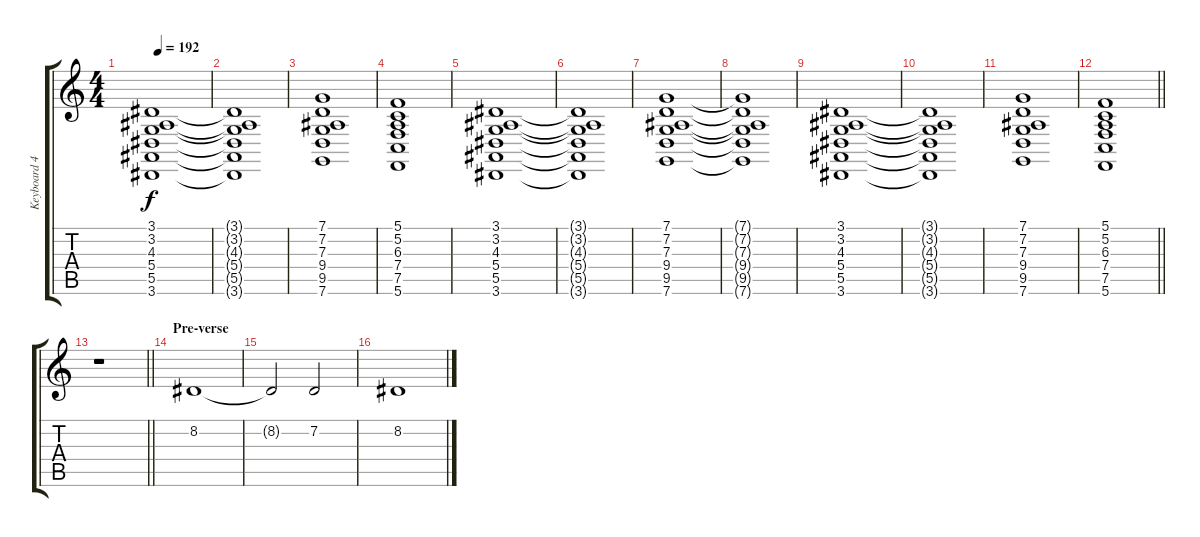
\track ("Keyboard 4" "Keyboard 4") {instrument fx7echoes}
\staff {score tabs}
\tuning (C4 G3 Eb3 Bb2 F2 C2) {hide}
\ts (4 4)
\tempo 192
\clef g2
\ks c
(3.1 3.2 4.3 5.4 5.5 3.6).1{dy f} |
(3.1{t} 3.2{t} 4.3{t} 5.4{t} 5.5{t} 3.6{t}).1 |
(7.1 7.2 7.3 9.4 9.5 7.6).1 |
(5.1 5.2 6.3 7.4 7.5 5.6).1 |
(3.1 3.2 4.3 5.4 5.5 3.6).1 |
(3.1{t} 3.2{t} 4.3{t} 5.4{t} 5.5{t} 3.6{t}).1 |
(7.1 7.2 7.3 9.4 9.5 7.6).1 |
(7.1{t} 7.2{t} 7.3{t} 9.4{t} 9.5{t} 7.6{t}).1 |
(3.1 3.2 4.3 5.4 5.5 3.6).1 |
(3.1{t} 3.2{t} 4.3{t} 5.4{t} 5.5{t} 3.6{t}).1 |
(7.1 7.2 7.3 9.4 9.5 7.6).1 |
\barLineRight lightlight
(5.1 5.2 6.3 7.4 7.5 5.6).1 |
\barLineRight lightlight
r.1 |
\section ("" "Pre-verse")
8.2.1 |
8.2{t}.2 7.2.2 |
8.2.1
